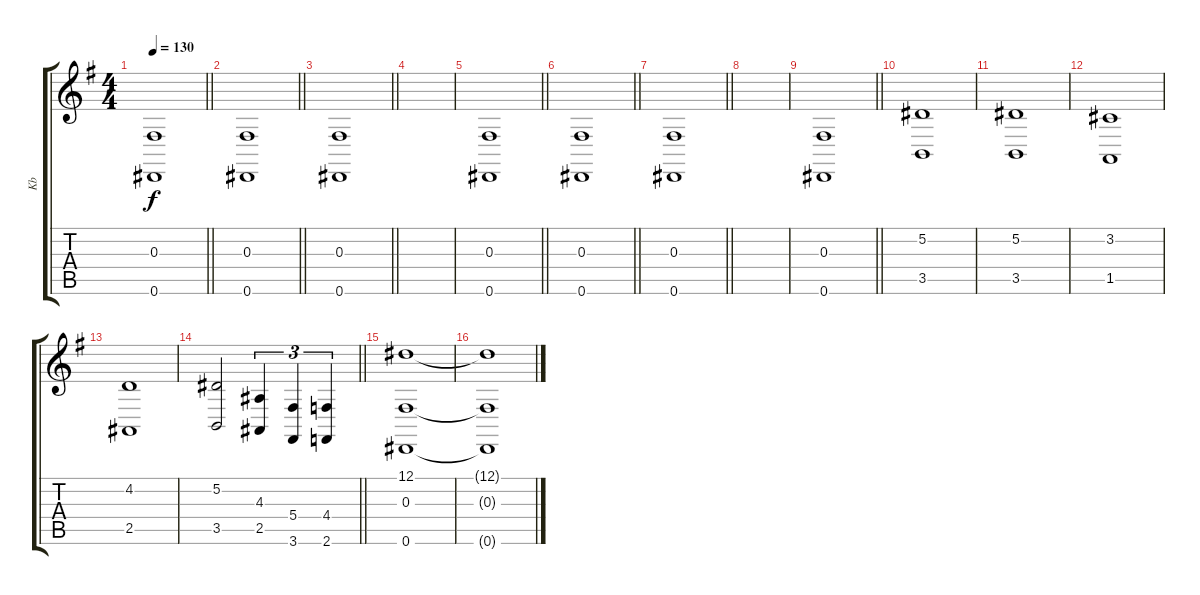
\track ("Kb" "Kb") {instrument stringensemble1}
\staff {score tabs}
\tuning (Eb4 Bb3 Gb3 Db3 Ab2 Eb2) {hide}
\ts (4 4)
\tempo 130
\clef g2
\barLineRight lightlight
\ks eminor
(0.3 0.6).1{dy f} |
\section ("" "")
\barLineRight lightlight
(0.3 0.6).1 |
\barLineRight lightlight
(0.3 0.6).1 |
|
\barLineRight lightlight
(0.3 0.6).1 |
\barLineRight lightlight
(0.3 0.6).1 |
\barLineRight lightlight
(0.3 0.6).1 |
\section ("" "")
|
\barLineRight lightlight
(0.3 0.6).1 |
(5.2 3.5).1 |
(5.2 3.5).1 |
(3.2 1.5).1 |
(4.2 2.5).1 |
\barLineRight lightlight
(5.2 3.5).2 (4.3 2.5).4{tu (3 2)} (5.4 3.6).4{tu (3 2)} (4.4 2.6).4{tu (3 2)} |
\section ("" "")
(12.1 0.3 0.6).1 |
(12.1{t} 0.3{t} 0.6{t}).1
